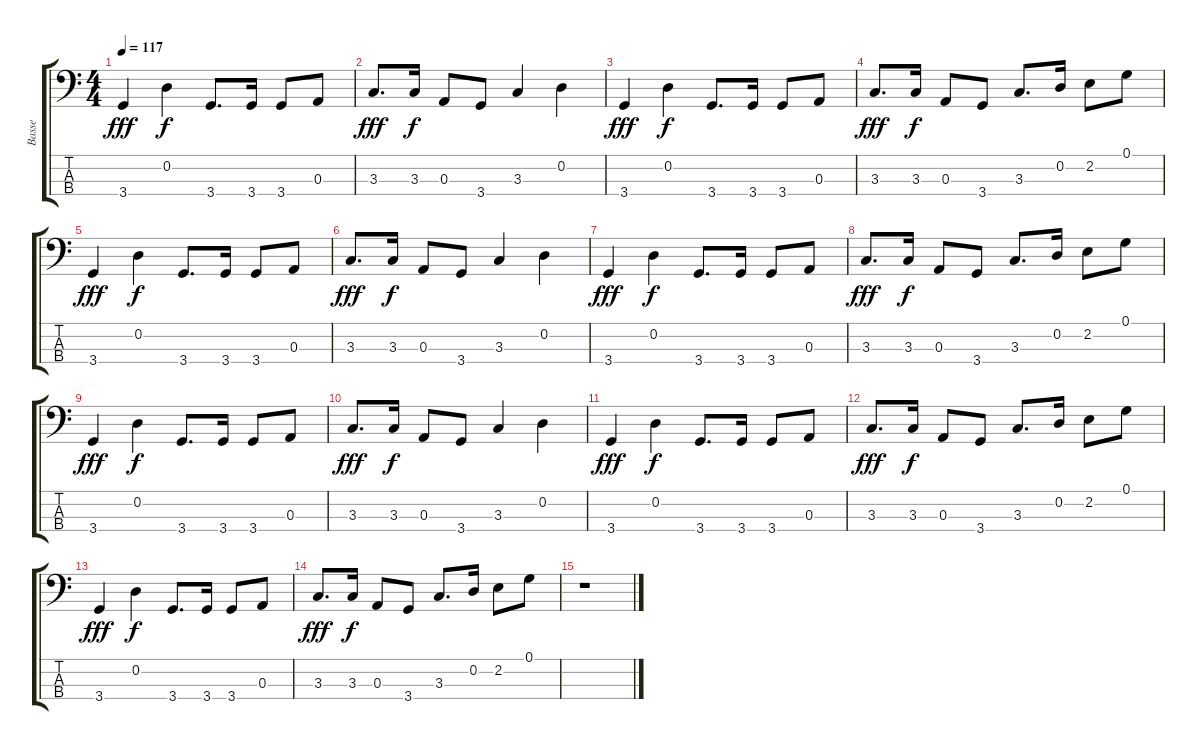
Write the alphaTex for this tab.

\track ("Basse" "Basse") {instrument fretlessbass}
\staff {score tabs}
\tuning (G2 D2 A1 E1) {hide}
\ts (4 4)
\tempo 117
\clef f4
\ks c
3.4.4{dy fff} 0.2.4{dy f} 3.4.8{d} 3.4.16 3.4.8 0.3.8 |
3.3.8{d dy fff} 3.3.16{dy f} 0.3.8 3.4.8 3.3.4 0.2.4 |
3.4.4{dy fff} 0.2.4{dy f} 3.4.8{d} 3.4.16 3.4.8 0.3.8 |
3.3.8{d dy fff} 3.3.16{dy f} 0.3.8 3.4.8 3.3.8{d} 0.2.16 2.2.8 0.1.8 |
3.4.4{dy fff} 0.2.4{dy f} 3.4.8{d} 3.4.16 3.4.8 0.3.8 |
3.3.8{d dy fff} 3.3.16{dy f} 0.3.8 3.4.8 3.3.4 0.2.4 |
3.4.4{dy fff} 0.2.4{dy f} 3.4.8{d} 3.4.16 3.4.8 0.3.8 |
3.3.8{d dy fff} 3.3.16{dy f} 0.3.8 3.4.8 3.3.8{d} 0.2.16 2.2.8 0.1.8 |
3.4.4{dy fff} 0.2.4{dy f} 3.4.8{d} 3.4.16 3.4.8 0.3.8 |
3.3.8{d dy fff} 3.3.16{dy f} 0.3.8 3.4.8 3.3.4 0.2.4 |
3.4.4{dy fff} 0.2.4{dy f} 3.4.8{d} 3.4.16 3.4.8 0.3.8 |
3.3.8{d dy fff} 3.3.16{dy f} 0.3.8 3.4.8 3.3.8{d} 0.2.16 2.2.8 0.1.8 |
3.4.4{dy fff} 0.2.4{dy f} 3.4.8{d} 3.4.16 3.4.8 0.3.8 |
3.3.8{d dy fff} 3.3.16{dy f} 0.3.8 3.4.8 3.3.8{d} 0.2.16 2.2.8 0.1.8 |
r.1
